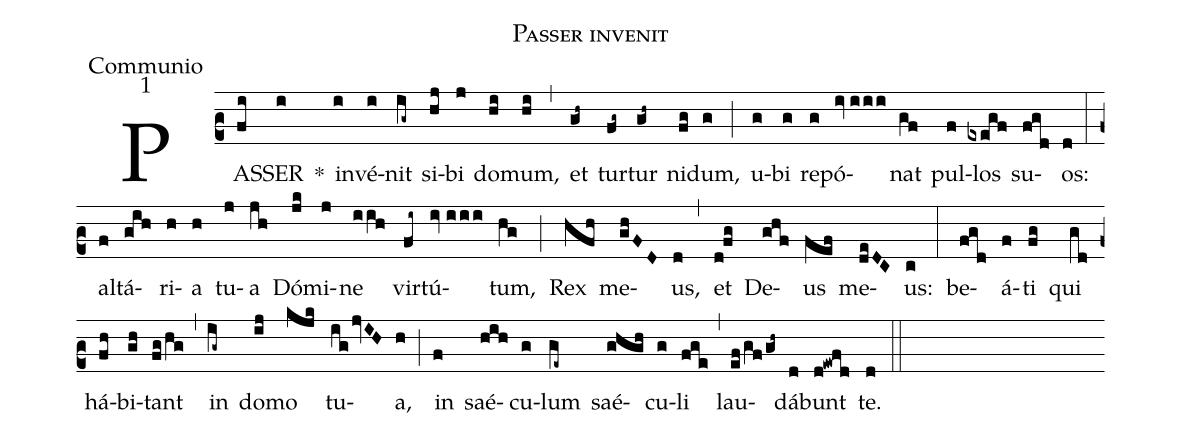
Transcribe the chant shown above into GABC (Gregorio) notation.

name:Passer invenit;
office-part:Communio;
mode:1;
%%
(c2) PAS(fi)SER(i) *() in(i)vé(i)nit(ig~) si(hj)bi(j) do(hi)mum,(hi) (,) et(gh~) tur(fg~)tur(gh~) ni(fg)dum,(g) (;) u(g)bi(g) re(g)pó(iv//iii)nat(gf) pul(f)los(exegf) su(fgd)os:(d) (:) al(f)tá(gih)ri(h)a(h) tu(j)a(jh) Dó(jk)mi(j)ne(iih) vir(fi~)tú(iv//iii)tum,(hg) (;) Rex(hfh) me(ghFD)us,(d) (,) et(d!fg) De(ghf)us(fef) me(deDC)us:(c) (:) be(fgd)á(f)ti(fg) qui(gd) há(fh)bi(gh)tant(fg/hg) (,) in(ig~) do(ij)mo(kjk) tu(ig/jvIH)a,(h) (;) in(f) saé(hih)cu(g)lum(ge~) saé(ghgh)cu(g)li(fge) (,) lau(ef/gf/gh~)dá(d)bunt(d!ewfd) te.(d) (::)
